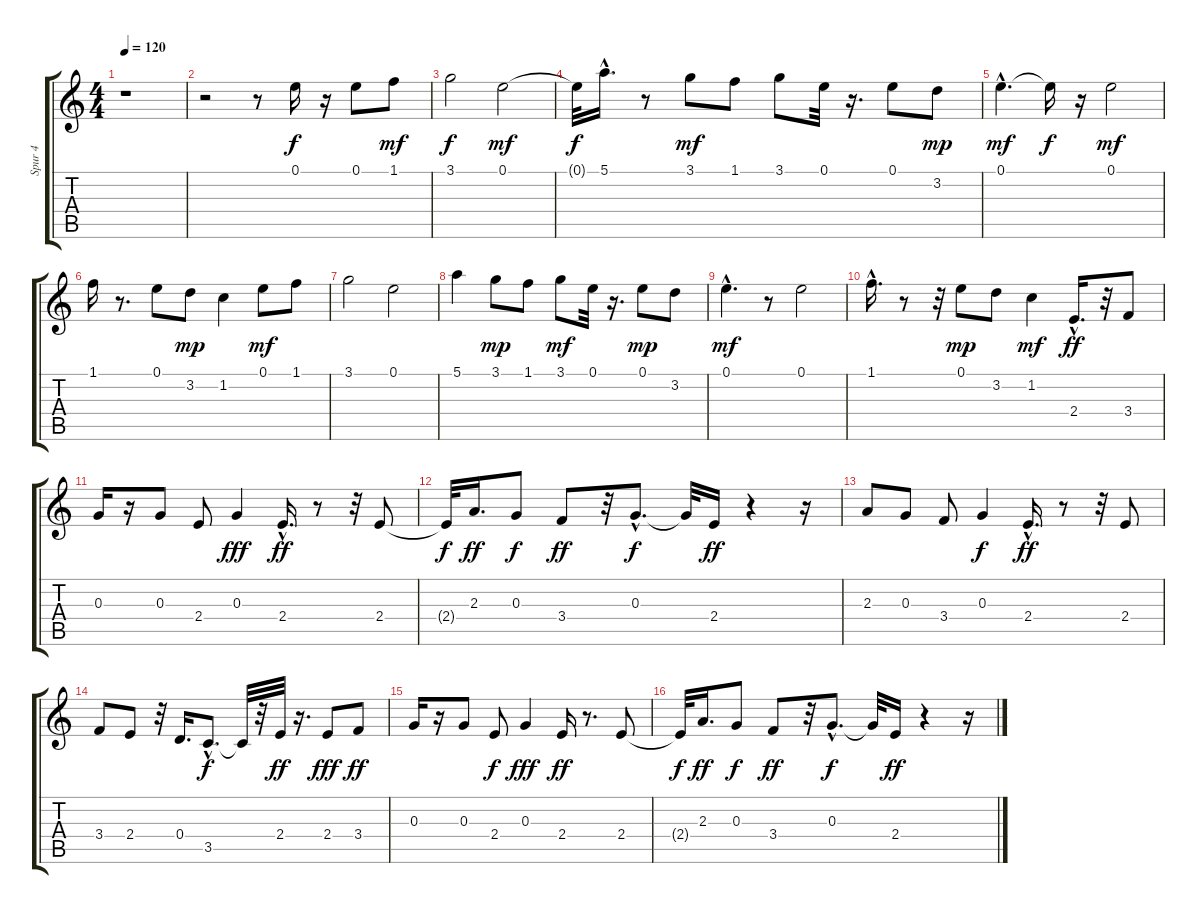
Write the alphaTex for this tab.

\track ("Spur 4" "Spur 4") {instrument electricguitarjazz}
\staff {score tabs}
\tuning (E4 B3 G3 D3 A2 E2) {hide}
\ts (4 4)
\tempo 120
\clef g2
\ks c
r.1{dy f instrument electricguitarjazz} |
r.2 r.8 0.1.16 r.16 0.1.8 1.1.8{dy mf} |
3.1.2{dy f} 0.1.2{dy mf} |
0.1{t}.32{dy f} 5.1{hac}.16{d} r.8 3.1.8{dy mf} 1.1.8 3.1.8 0.1.32 r.16{d} 0.1.8 3.2.8{dy mp} |
0.1{hac}.4{d dy mf} 0.1{t}.16{dy f} r.16 0.1.2{dy mf} |
1.1.16 r.8{d} 0.1.8 3.2.8{dy mp} 1.2.4 0.1.8{dy mf} 1.1.8 |
3.1.2 0.1.2 |
5.1.4 3.1.8{dy mp} 1.1.8 3.1.8{dy mf} 0.1.32 r.16{d} 0.1.8{dy mp} 3.2.8 |
0.1{hac}.4{d dy mf} r.8 0.1.2 |
1.1{hac}.16{d} r.8 r.32 0.1.8{dy mp} 3.2.8 1.2.4{dy mf} 2.4{hac}.16{d dy ff instrument electricguitarjazz} r.32 3.4.8 |
0.3.16 r.16 0.3.8 2.4.8 0.3.4{dy fff} 2.4{hac}.16{d dy ff} r.8 r.32 2.4.8 |
2.4{t}.32{dy f} 2.3.16{d dy ff} 0.3.8{dy f} 3.4.8{dy ff} r.32 0.3{hac}.8{d dy f} 0.3{t}.32 2.4.16{dy ff} r.4 r.16 |
2.3.8 0.3.8 3.4.8 0.3.4{dy f} 2.4{hac}.16{d dy ff} r.8 r.32 2.4.8 |
3.4.8 2.4.8 r.32 0.4.16{d} 3.5{hac}.8{d dy f} 3.5{t}.32 r.32 2.4.32{dy ff} r.16{d} 2.4.8{dy fff} 3.4.8{dy ff} |
0.3.16 r.16 0.3.8 2.4.8{dy f} 0.3.4{dy fff} 2.4.16{dy ff} r.8{d} 2.4.8 |
2.4{t}.32{dy f} 2.3.16{d dy ff} 0.3.8{dy f} 3.4.8{dy ff} r.32 0.3{hac}.8{d dy f} 0.3{t}.32 2.4.16{dy ff} r.4 r.16
